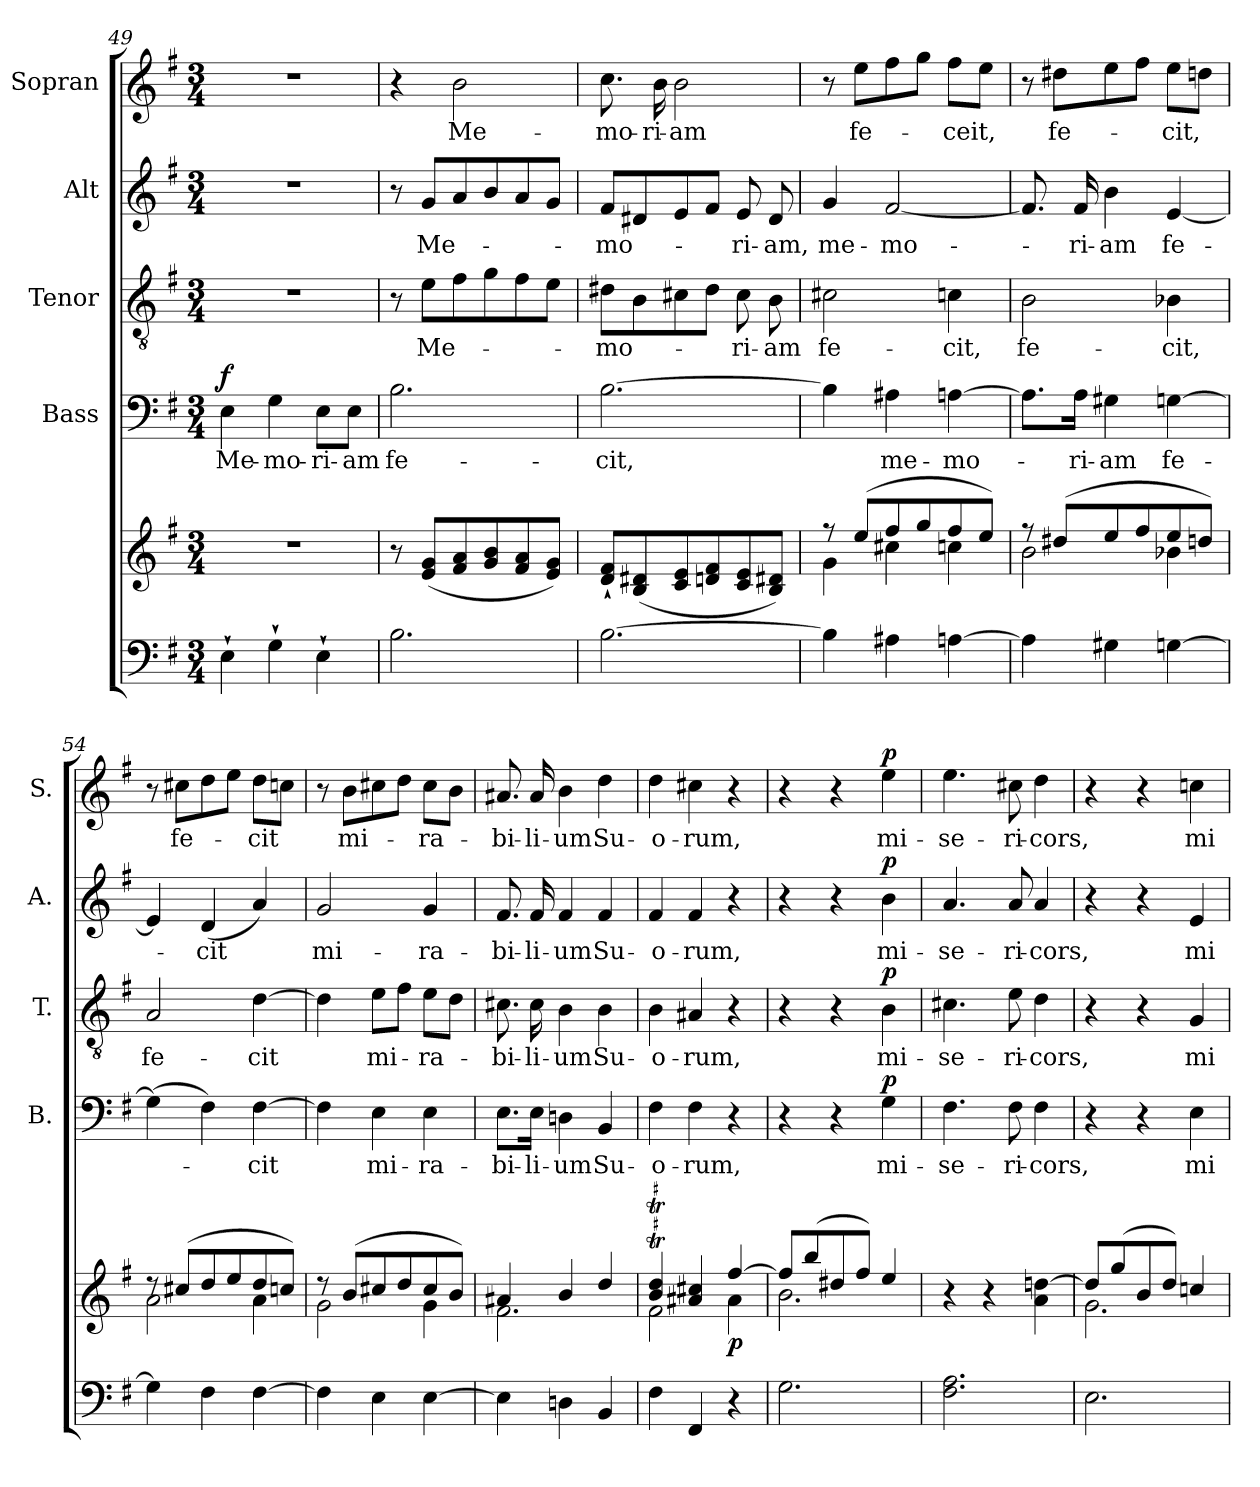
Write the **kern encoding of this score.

**kern	**kern	**dynam	**kern	**text	**dynam	**kern	**text	**dynam	**kern	**text	**dynam	**kern	**text	**dynam
*part5	*part5	*part5	*part4	*part4	*part4	*part3	*part3	*part3	*part2	*part2	*part2	*part1	*part1	*part1
*staff6	*staff5	*staff5/6	*staff4	*staff4	*staff4	*staff3	*staff3	*staff3	*staff2	*staff2	*staff2	*staff1	*staff1	*staff1
*	*	*	*I"Bass	*	*	*I"Tenor	*	*	*I"Alt	*	*	*I"Sopran	*	*
*	*	*	*I'B.	*	*	*I'T.	*	*	*I'A.	*	*	*I'S.	*	*
*clefF4	*clefG2	*	*clefF4	*	*	*clefGv2	*	*	*clefG2	*	*	*clefG2	*	*
*k[f#]	*k[f#]	*	*k[f#]	*	*	*k[f#]	*	*	*k[f#]	*	*	*k[f#]	*	*
*G:	*G:	*	*G:	*	*	*G:	*	*	*G:	*	*	*G:	*	*
*M3/4	*M3/4	*	*M3/4	*	*	*M3/4	*	*	*M3/4	*	*	*M3/4	*	*
=49	=49	=49	=49	=49	=49	=49	=49	=49	=49	=49	=49	=49	=49	=49
!	!	!	!	!LO:LY:b	!LO:DY:a	!	!	!	!	!	!	!	!	!
4E`>\	2.r	.	4E\	Me-	f	2.r	.	.	2.r	.	.	2.r	.	.
!	!	!	!	!LO:LY:b	!	!	!	!	!	!	!	!	!	!
4G`>\	.	.	4G\	-mo-	.	.	.	.	.	.	.	.	.	.
!	!	!	!	!LO:LY:b	!	!	!	!	!	!	!	!	!	!
4E`>\	.	.	8E\L	-ri-	.	.	.	.	.	.	.	.	.	.
!	!	!	!	!LO:LY:b	!	!	!	!	!	!	!	!	!	!
.	.	.	8E\J	-am	.	.	.	.	.	.	.	.	.	.
=50	=50	=50	=50	=50	=50	=50	=50	=50	=50	=50	=50	=50	=50	=50
!	!	!	!	!LO:LY:b	!	!	!	!	!	!	!	!	!	!
2.B\	8r	.	2.B\	fe-	.	8r	.	.	8r	.	.	4r	.	.
!	!	!	!	!	!	!	!LO:LY:b	!	!	!LO:LY:b	!	!	!	!
.	(<8e/ 8g/L	.	.	.	.	8e\L	Me-	.	8g/L	Me-	.	.	.	.
!	!	!	!	!	!	!	!	!	!	!	!	!	!LO:LY:b	!
.	8f#/ 8a/	.	.	.	.	8f#\	.	.	8a/	.	.	2b\	Me-	.
.	8g/ 8b/	.	.	.	.	8g\	.	.	8b/	.	.	.	.	.
.	8f#/ 8a/	.	.	.	.	8f#\	.	.	8a/	.	.	.	.	.
.	8e/ 8g/J)	.	.	.	.	8e\J	.	.	8g/J	.	.	.	.	.
=51	=51	=51	=51	=51	=51	=51	=51	=51	=51	=51	=51	=51	=51	=51
!	!	!	!	!LO:LY:b	!	!	!LO:LY:b	!	!	!LO:LY:b	!	!	!LO:LY:b	!
[2.B\	8d/`< 8f#/`<L	.	[2.B\	-cit,	.	8d#X\L	-mo-	.	8f#/L	-mo-	.	8.cc\	-mo-	.
.	(<8B/ 8d#X/	.	.	.	.	8B\	.	.	8d#X/	.	.	.	.	.
!	!	!	!	!	!	!	!	!	!	!	!	!	!LO:LY:b	!
.	.	.	.	.	.	.	.	.	.	.	.	16b\	-ri-	.
!	!	!	!	!	!	!	!	!	!	!	!	!	!LO:LY:b	!
.	8c/ 8e/	.	.	.	.	8c#X\	.	.	8e/	.	.	2b\	-am	.
.	8dn/ 8f#/	.	.	.	.	8d#\J	.	.	8f#/J	.	.	.	.	.
!	!	!	!	!	!	!	!LO:LY:b	!	!	!LO:LY:b	!	!	!	!
.	8c/ 8e/	.	.	.	.	8c#\	-ri-	.	8e/	-ri-	.	.	.	.
!	!	!	!	!	!	!	!LO:LY:b	!	!	!LO:LY:b	!	!	!	!
.	8B/ 8d#X/J)	.	.	.	.	8B\	-am	.	8d#/	-am,	.	.	.	.
!!LO:LB:g=z
=52	=52	=52	=52	=52	=52	=52	=52	=52	=52	=52	=52	=52	=52	=52
*	*^	*	*	*	*	*	*	*	*	*	*	*	*	*
!	!	!	!	!	!	!	!	!LO:LY:b	!	!	!LO:LY:b	!	!	!	!
4B\]	8ree	4g\	.	4B\]	.	.	2c#X\	fe-	.	4g/	me-	.	8r	.	.
!	!	!	!	!	!	!	!	!	!	!	!	!	!	!LO:LY:b	!
.	(>8ee/L	.	.	.	.	.	.	.	.	.	.	.	8ee\L	fe-	.
!	!	!	!	!	!LO:LY:b	!	!	!	!	!	!LO:LY:b	!	!	!	!
4A#X\	8ff#/	4cc#X\	.	4A#X\	me-	.	.	.	.	[2f#/	-mo-	.	8ff#\	.	.
.	8gg/	.	.	.	.	.	.	.	.	.	.	.	8gg\J	.	.
!	!	!	!	!	!LO:LY:b	!	!	!LO:LY:b	!	!	!	!	!	!LO:LY:b	!
[4An\	8ff#/	4ccn\	.	[4An\	-mo-	.	4cn\	-cit,	.	.	.	.	8ff#\L	-ceit,	.
.	8ee/J)	.	.	.	.	.	.	.	.	.	.	.	8ee\J	.	.
=53	=53	=53	=53	=53	=53	=53	=53	=53	=53	=53	=53	=53	=53	=53	=53
!	!	!	!	!	!	!	!	!LO:LY:b	!	!	!	!	!	!	!
4A\]	8rff	2b\	.	8.A\L]	.	.	2B\	fe-	.	8.f#/]	.	.	8r	.	.
!	!	!	!	!	!	!	!	!	!	!	!	!	!	!LO:LY:b	!
.	(>8dd#X/L	.	.	.	.	.	.	.	.	.	.	.	8dd#X\L	fe-	.
!	!	!	!	!	!LO:LY:b	!	!	!	!	!	!LO:LY:b	!	!	!	!
.	.	.	.	16A\Jk	-ri-	.	.	.	.	16f#/	-ri-	.	.	.	.
!	!	!	!	!	!LO:LY:b	!	!	!	!	!	!LO:LY:b	!	!	!	!
4G#X\	8ee/	.	.	4G#X\	-am	.	.	.	.	4b\	-am	.	8ee\	.	.
.	8ff#/	.	.	.	.	.	.	.	.	.	.	.	8ff#\J	.	.
!	!	!	!	!	!LO:LY:b	!	!	!LO:LY:b	!	!	!LO:LY:b	!	!	!LO:LY:b	!
[4Gn\	8ee/	4b-X\	.	[4Gn\	fe-	.	4B-X\	-cit,	.	[4e/	fe-	.	8ee\L	-cit,	.
.	8ddn/J)	.	.	.	.	.	.	.	.	.	.	.	8ddn\J	.	.
=54	=54	=54	=54	=54	=54	=54	=54	=54	=54	=54	=54	=54	=54	=54	=54
!	!	!	!	!	!	!	!	!LO:LY:b	!	!	!	!	!	!	!
4G\]	8rdd	2a\	.	(>4G\]	.	.	2A/	fe-	.	4e/]	.	.	8r	.	.
!	!	!	!	!	!	!	!	!	!	!	!	!	!	!LO:LY:b	!
.	(>8cc#X/L	.	.	.	.	.	.	.	.	.	.	.	8cc#X\L	fe-	.
!	!	!	!	!	!	!	!	!	!	!	!LO:LY:b	!	!	!	!
4F#\	8dd/	.	.	4F#\)	.	.	.	.	.	(<4d/	-cit	.	8dd\	.	.
.	8ee/	.	.	.	.	.	.	.	.	.	.	.	8ee\J	.	.
!	!	!	!	!	!LO:LY:b	!	!	!LO:LY:b	!	!	!	!	!	!LO:LY:b	!
[4F#\	8dd/	4a\	.	[4F#\	-cit	.	[4d\	-cit	.	4a/)	.	.	8dd\L	-cit	.
.	8ccn/J)	.	.	.	.	.	.	.	.	.	.	.	8ccn\J	.	.
=55	=55	=55	=55	=55	=55	=55	=55	=55	=55	=55	=55	=55	=55	=55	=55
!	!	!	!	!	!	!	!	!	!	!	!LO:LY:b	!	!	!	!
4F#\]	8rdd	2g\	.	4F#\]	.	.	4d\]	.	.	2g/	mi-	.	8r	.	.
!	!	!	!	!	!	!	!	!	!	!	!	!	!	!LO:LY:b	!
.	(>8b/L	.	.	.	.	.	.	.	.	.	.	.	8b\L	mi-	.
!	!	!	!	!	!LO:LY:b	!	!	!LO:LY:b	!	!	!	!	!	!	!
4E\	8cc#X/	.	.	4E\	mi-	.	8e\L	mi-	.	.	.	.	8cc#X\	.	.
.	8dd/	.	.	.	.	.	8f#\J	.	.	.	.	.	8dd\J	.	.
!	!	!	!	!	!LO:LY:b	!	!	!LO:LY:b	!	!	!LO:LY:b	!	!	!LO:LY:b	!
[4E\	8cc#/	4g\	.	4E\	-ra-	.	8e\L	-ra-	.	4g/	-ra-	.	8cc#\L	-ra-	.
.	8b/J)	.	.	.	.	.	8d\J	.	.	.	.	.	8b\J	.	.
=56	=56	=56	=56	=56	=56	=56	=56	=56	=56	=56	=56	=56	=56	=56	=56
!	!	!	!	!	!LO:LY:b	!	!	!LO:LY:b	!	!	!LO:LY:b	!	!	!LO:LY:b	!
4E\]	4a#X/	2.f#\	.	8.E\L	-bi-	.	8.c#X\	-bi-	.	8.f#/	-bi-	.	8.a#X/	-bi-	.
!	!	!	!	!	!LO:LY:b	!	!	!LO:LY:b	!	!	!LO:LY:b	!	!	!LO:LY:b	!
.	.	.	.	16E\Jk	-li-	.	16c#\	-li-	.	16f#/	-li-	.	16a#/	-li-	.
!	!	!	!	!	!LO:LY:b	!	!	!LO:LY:b	!	!	!LO:LY:b	!	!	!LO:LY:b	!
4Dn\	4b/	.	.	4Dn\	-um	.	4B\	-um	.	4f#/	-um	.	4b\	-um	.
!	!	!	!	!	!LO:LY:b	!	!	!LO:LY:b	!	!	!LO:LY:b	!	!	!LO:LY:b	!
4BB/	4dd/	.	.	4BB/	Su-	.	4B\	Su-	.	4f#/	Su-	.	4dd\	Su-	.
=57	=57	=57	=57	=57	=57	=57	=57	=57	=57	=57	=57	=57	=57	=57	=57
!	!	!	!	!	!LO:LY:b	!	!	!LO:LY:b	!	!	!LO:LY:b	!	!	!LO:LY:b	!
4F#\	4b/T 4dd/T	2f#\	.	4F#\	-o-	.	4B\	-o-	.	4f#/	-o-	.	4dd\	-o-	.
!	!	!	!	!	!LO:LY:b	!	!	!LO:LY:b	!	!	!LO:LY:b	!	!	!LO:LY:b	!
4FF#/	4a#X/ 4cc#X/	.	.	4F#\	-rum,	.	4A#X/	-rum,	.	4f#/	-rum,	.	4cc#X\	-rum,	.
!	!	!	!LO:DY:b	!	!	!	!	!	!	!	!	!	!	!	!
4r	[>4ff#/	4a#\	p	4r	.	.	4r	.	.	4r	.	.	4r	.	.
!!LO:PB:g=z
=58	=58	=58	=58	=58	=58	=58	=58	=58	=58	=58	=58	=58	=58	=58	=58
2.G\	8ff#/L]	2.b\	.	4r	.	.	4r	.	.	4r	.	.	4r	.	.
.	(>8bb/	.	.	.	.	.	.	.	.	.	.	.	.	.	.
.	8dd#X/	.	.	4r	.	.	4r	.	.	4r	.	.	4r	.	.
.	8ff#/J)	.	.	.	.	.	.	.	.	.	.	.	.	.	.
!	!	!	!	!	!LO:LY:b	!LO:DY:a	!	!LO:LY:b	!LO:DY:a	!	!LO:LY:b	!LO:DY:a	!	!LO:LY:b	!LO:DY:a
.	4ee/	.	.	4G\	mi-	p	4B\	mi-	p	4b\	mi-	p	4ee\	mi-	p
*	*v	*v	*	*	*	*	*	*	*	*	*	*	*	*	*
=59	=59	=59	=59	=59	=59	=59	=59	=59	=59	=59	=59	=59	=59	=59
!	!	!	!	!LO:LY:b	!	!	!LO:LY:b	!	!	!LO:LY:b	!	!	!LO:LY:b	!
2.F#\ 2.A\	4r	.	4.F#\	-se-	.	4.c#X\	-se-	.	4.a/	-se-	.	4.ee\	-se-	.
.	4r	.	.	.	.	.	.	.	.	.	.	.	.	.
!	!	!	!	!LO:LY:b	!	!	!LO:LY:b	!	!	!LO:LY:b	!	!	!LO:LY:b	!
.	.	.	8F#\	-ri-	.	8e\	-ri-	.	8a/	-ri-	.	8cc#X\	-ri-	.
!	!	!	!	!LO:LY:b	!	!	!LO:LY:b	!	!	!LO:LY:b	!	!	!LO:LY:b	!
.	4a\ [4ddn\	.	4F#\	-cors,	.	4d\	-cors,	.	4a/	-cors,	.	4dd\	-cors,	.
=60	=60	=60	=60	=60	=60	=60	=60	=60	=60	=60	=60	=60	=60	=60
*	*^	*	*	*	*	*	*	*	*	*	*	*	*	*
2.E\	8dd/L]	2.g\	.	4r	.	.	4r	.	.	4r	.	.	4r	.	.
.	(>8gg/	.	.	.	.	.	.	.	.	.	.	.	.	.	.
.	8b/	.	.	4r	.	.	4r	.	.	4r	.	.	4r	.	.
.	8dd/J)	.	.	.	.	.	.	.	.	.	.	.	.	.	.
!	!	!	!	!	!LO:LY:b	!	!	!LO:LY:b	!	!	!LO:LY:b	!	!	!LO:LY:b	!
.	4ccn/	.	.	4E\	mi-	.	4G/	mi-	.	4e/	mi-	.	4ccn\	mi-	.
*	*v	*v	*	*	*	*	*	*	*	*	*	*	*	*	*
=	=	=	=	=	=	=	=	=	=	=	=	=	=	=
*-	*-	*-	*-	*-	*-	*-	*-	*-	*-	*-	*-	*-	*-	*-
